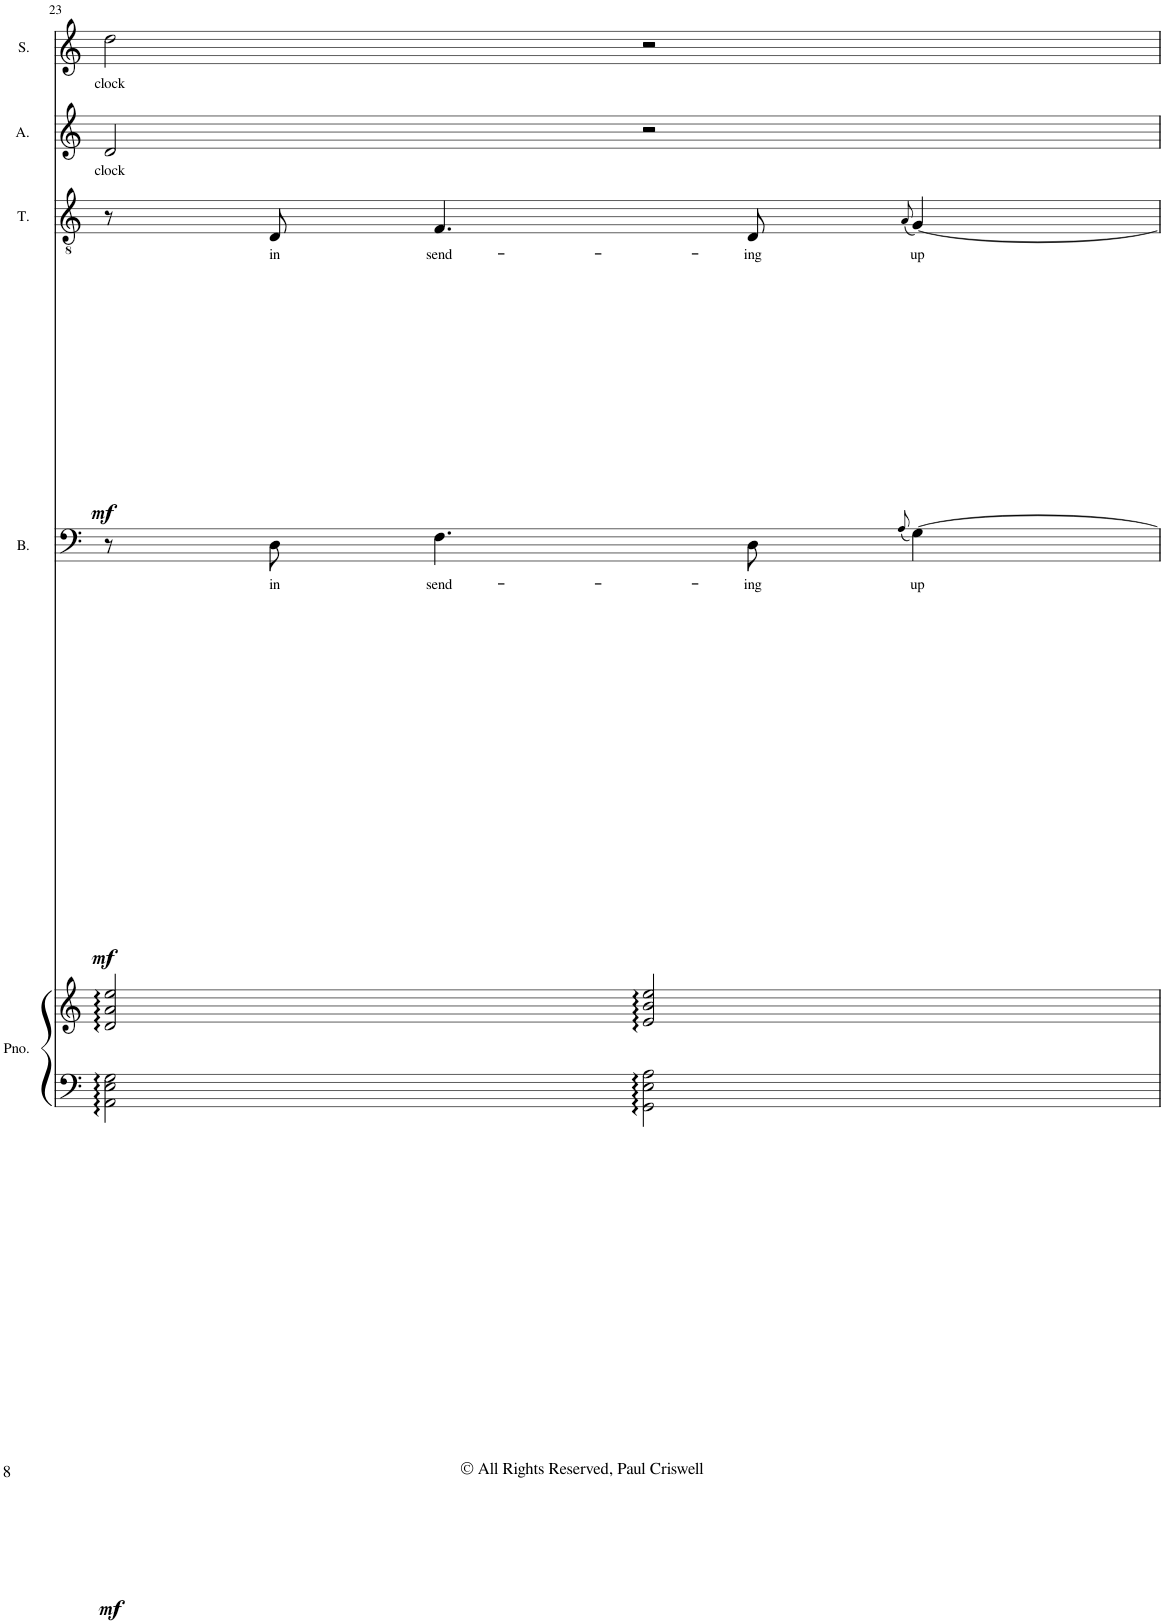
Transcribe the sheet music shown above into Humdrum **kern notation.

**kern	**kern	**dynam	**kern	**text	**dynam	**kern	**text	**dynam	**kern	**text	**kern	**text
*part5	*part5	*part5	*part4	*part4	*part4	*part3	*part3	*part3	*part2	*part2	*part1	*part1
*staff6	*staff5	*staff5/6	*staff4	*staff4	*staff4	*staff3	*staff3	*staff3	*staff2	*staff2	*staff1	*staff1
*I"Piano	*	*	*I"Bass	*	*	*I"Tenor	*	*	*I"Alto	*	*I"Soprano	*
*I'Pno.	*	*	*I'B.	*	*	*I'T.	*	*	*I'A.	*	*I'S.	*
!!LO:PB:g=z
*clefF4	*clefG2	*	*clefF4	*	*	*clefGv2	*	*	*clefG2	*	*clefG2	*
*k[]	*k[]	*	*k[]	*	*	*k[]	*	*	*k[]	*	*k[]	*
*M4/4	*M4/4	*	*M4/4	*	*	*M4/4	*	*	*M4/4	*	*M4/4	*
=23	=23	=23	=23	=23	=23	=23	=23	=23	=23	=23	=23	=23
!	!	!LO:DY:b=2	!	!	!LO:DY:b	!	!	!LO:DY:b	!	!LO:LY:b	!	!LO:LY:b
2AA\ 2E\ 2G\	2d/ 2a/ 2ee/	mf	8r	.	mf	8r	.	mf	2d/	clock	2dd\	clock
!	!	!	!	!LO:LY:b	!	!	!LO:LY:b	!	!	!	!	!
.	.	.	8D\	in	.	8D/	in	.	.	.	.	.
!	!	!	!	!LO:LY:b	!	!	!LO:LY:b	!	!	!	!	!
.	.	.	4.F\	send-	.	4.F/	send-	.	.	.	.	.
2GG\ 2E\ 2A\	2e/ 2b/ 2ee/	.	.	.	.	.	.	.	2r	.	2r	.
!	!	!	!	!LO:LY:b	!	!	!LO:LY:b	!	!	!	!	!
.	.	.	8D\	-ing	.	8D/	-ing	.	.	.	.	.
.	.	.	(8qA/	.	.	(8qA/	.	.	.	.	.	.
!	!	!	!	!LO:LY:b	!	!	!LO:LY:b	!	!	!	!	!
.	.	.	[4G\)	up	.	[4G/)	up	.	.	.	.	.
=	=	=	=	=	=	=	=	=	=	=	=	=
*-	*-	*-	*-	*-	*-	*-	*-	*-	*-	*-	*-	*-
